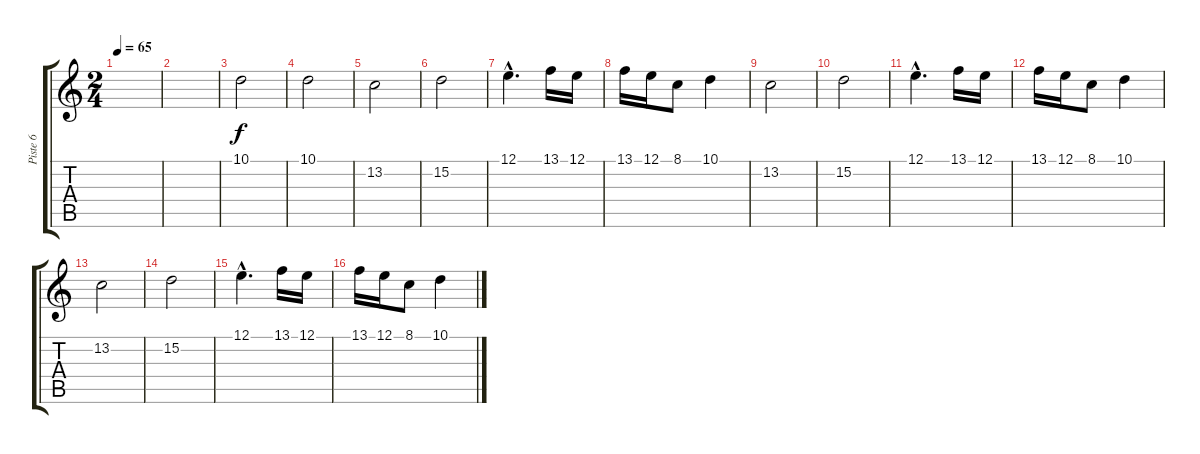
\track ("Piste 6" "Piste 6") {instrument violin}
\staff {score tabs}
\tuning (E4 B3 G3 D3 A2 E2) {hide}
\ts (2 4)
\tempo 65
\clef g2
\ks c
|
|
10.1.2 |
10.1.2 |
13.2.2 |
15.2.2 |
12.1{hac}.4{d} 13.1.16 12.1.16 |
13.1.16 12.1.16 8.1.8 10.1.4 |
13.2.2 |
15.2.2 |
12.1{hac}.4{d} 13.1.16 12.1.16 |
13.1.16 12.1.16 8.1.8 10.1.4 |
13.2.2 |
15.2.2 |
12.1{hac}.4{d} 13.1.16 12.1.16 |
13.1.16 12.1.16 8.1.8 10.1.4
